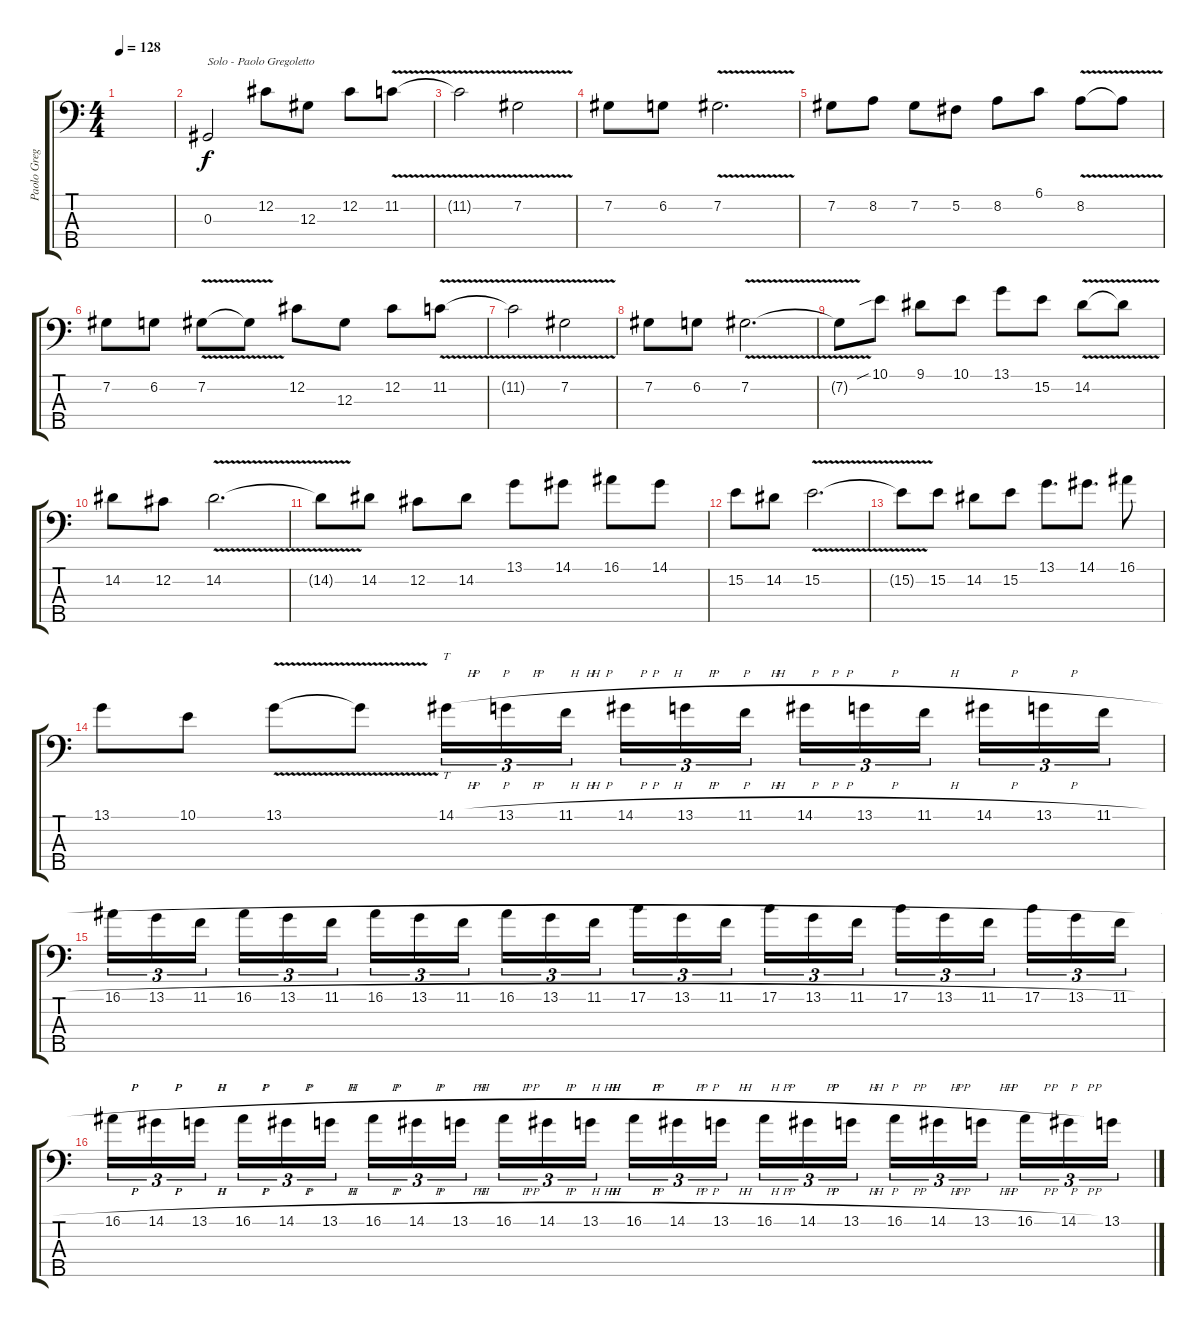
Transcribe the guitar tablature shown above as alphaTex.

\track ("Paolo Gregoletto" "Paolo Greg") {instrument electricbassfinger}
\staff {score tabs}
\tuning (Gb2 Db2 Ab1 Db1 Ab0) {hide}
\ts (4 4)
\tempo 128
\clef f4
\ks c
|
0.3.2{txt "Solo - Paolo Gregoletto"} 12.2.8 12.3.8 12.2.8 11.2{v}.8 |
11.2{t}.2 7.2{v}.2 |
7.2.8 6.2.8 7.2{v}.2{d} |
7.2.8 8.2.8 7.2.8 5.2.8 8.2.8 6.1.8 8.2{v}.8 8.2{t}.8 |
7.2.8 6.2.8 7.2{v}.8 7.2{t}.8 12.2.8 12.3.8 12.2.8 11.2{v}.8 |
11.2{t}.2 7.2{v}.2 |
7.2.8 6.2.8 7.2{v}.2{d} |
7.2{t}.8 10.1{sib}.8 9.1.8 10.1.8 13.1.8 15.2.8 14.2{v}.8 14.2{t}.8 |
14.2.8 12.2.8 14.2{v}.2{d} |
14.2{t}.8 14.2.8 12.2.8 14.2.8 13.1.8 14.1.8 16.1.8 14.1.8 |
15.2.8 14.2.8 15.2{v}.2{d} |
15.2{t}.8 15.2.8 14.2.8 15.2.8 13.1.8{d} 14.1.8{d} 16.1.8 |
13.1.8 10.1.8 13.1{v}.8 13.1{t}.8 14.1{h}.16{tt tu (3 2)} 13.1{h}.16{tu (3 2)} 11.1{h}.16{tu (3 2) beam splitsecondary} 14.1{h}.16{tu (3 2)} 13.1{h}.16{tu (3 2)} 11.1{h}.16{tu (3 2)} 14.1{h}.16{tu (3 2)} 13.1{h}.16{tu (3 2)} 11.1{h}.16{tu (3 2) beam splitsecondary} 14.1{h}.16{tu (3 2)} 13.1{h}.16{tu (3 2)} 11.1{h}.16{tu (3 2)} |
16.1{h}.16{tu (3 2)} 13.1{h}.16{tu (3 2)} 11.1{h}.16{tu (3 2) beam splitsecondary} 16.1{h}.16{tu (3 2)} 13.1{h}.16{tu (3 2)} 11.1{h}.16{tu (3 2)} 16.1{h}.16{tu (3 2)} 13.1{h}.16{tu (3 2)} 11.1{h}.16{tu (3 2) beam splitsecondary} 16.1{h}.16{tu (3 2)} 13.1{h}.16{tu (3 2)} 11.1{h}.16{tu (3 2)} 17.1{h}.16{tu (3 2)} 13.1{h}.16{tu (3 2)} 11.1{h}.16{tu (3 2) beam splitsecondary} 17.1{h}.16{tu (3 2)} 13.1{h}.16{tu (3 2)} 11.1{h}.16{tu (3 2)} 17.1{h}.16{tu (3 2)} 13.1{h}.16{tu (3 2)} 11.1{h}.16{tu (3 2) beam splitsecondary} 17.1{h}.16{tu (3 2)} 13.1{h}.16{tu (3 2)} 11.1{h}.16{tu (3 2)} |
16.1{h}.16{tu (3 2)} 14.1{h}.16{tu (3 2)} 13.1{h}.16{tu (3 2) beam splitsecondary} 16.1{h}.16{tu (3 2)} 14.1{h}.16{tu (3 2)} 13.1{h}.16{tu (3 2)} 16.1{h}.16{tu (3 2)} 14.1{h}.16{tu (3 2)} 13.1{h}.16{tu (3 2) beam splitsecondary} 16.1{h}.16{tu (3 2)} 14.1{h}.16{tu (3 2)} 13.1{h}.16{tu (3 2)} 16.1{h}.16{tu (3 2)} 14.1{h}.16{tu (3 2)} 13.1{h}.16{tu (3 2) beam splitsecondary} 16.1{h}.16{tu (3 2)} 14.1{h}.16{tu (3 2)} 13.1{h}.16{tu (3 2)} 16.1{h}.16{tu (3 2)} 14.1{h}.16{tu (3 2)} 13.1{h}.16{tu (3 2) beam splitsecondary} 16.1{h}.16{tu (3 2)} 14.1{h}.16{tu (3 2)} 13.1.16{tu (3 2)}
